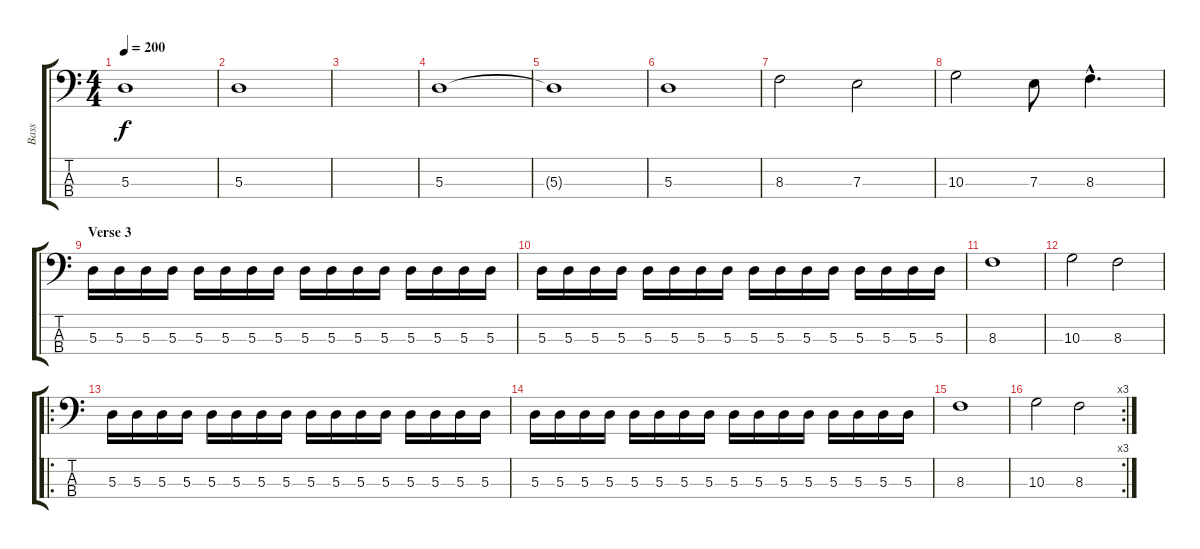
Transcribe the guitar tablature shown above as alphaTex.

\track ("Bass" "Bass") {instrument electricbassfinger}
\staff {score tabs}
\tuning (G2 D2 A1 E1) {hide}
\ts (4 4)
\tempo 200
\clef f4
\ks c
5.3{t}.1{dy f} |
5.3.1 |
|
5.3.1 |
5.3{t}.1 |
5.3.1 |
8.3.2 7.3.2 |
10.3.2 7.3.8 8.3{hac}.4{d} |
\section ("" "Verse 3")
5.3.16 5.3.16 5.3.16 5.3.16 5.3.16 5.3.16 5.3.16 5.3.16 5.3.16 5.3.16 5.3.16 5.3.16 5.3.16 5.3.16 5.3.16 5.3.16 |
5.3.16 5.3.16 5.3.16 5.3.16 5.3.16 5.3.16 5.3.16 5.3.16 5.3.16 5.3.16 5.3.16 5.3.16 5.3.16 5.3.16 5.3.16 5.3.16 |
8.3.1 |
10.3.2 8.3.2 |
\ro
5.3.16 5.3.16 5.3.16 5.3.16 5.3.16 5.3.16 5.3.16 5.3.16 5.3.16 5.3.16 5.3.16 5.3.16 5.3.16 5.3.16 5.3.16 5.3.16 |
5.3.16 5.3.16 5.3.16 5.3.16 5.3.16 5.3.16 5.3.16 5.3.16 5.3.16 5.3.16 5.3.16 5.3.16 5.3.16 5.3.16 5.3.16 5.3.16 |
8.3.1 |
\rc 3
10.3.2 8.3.2
